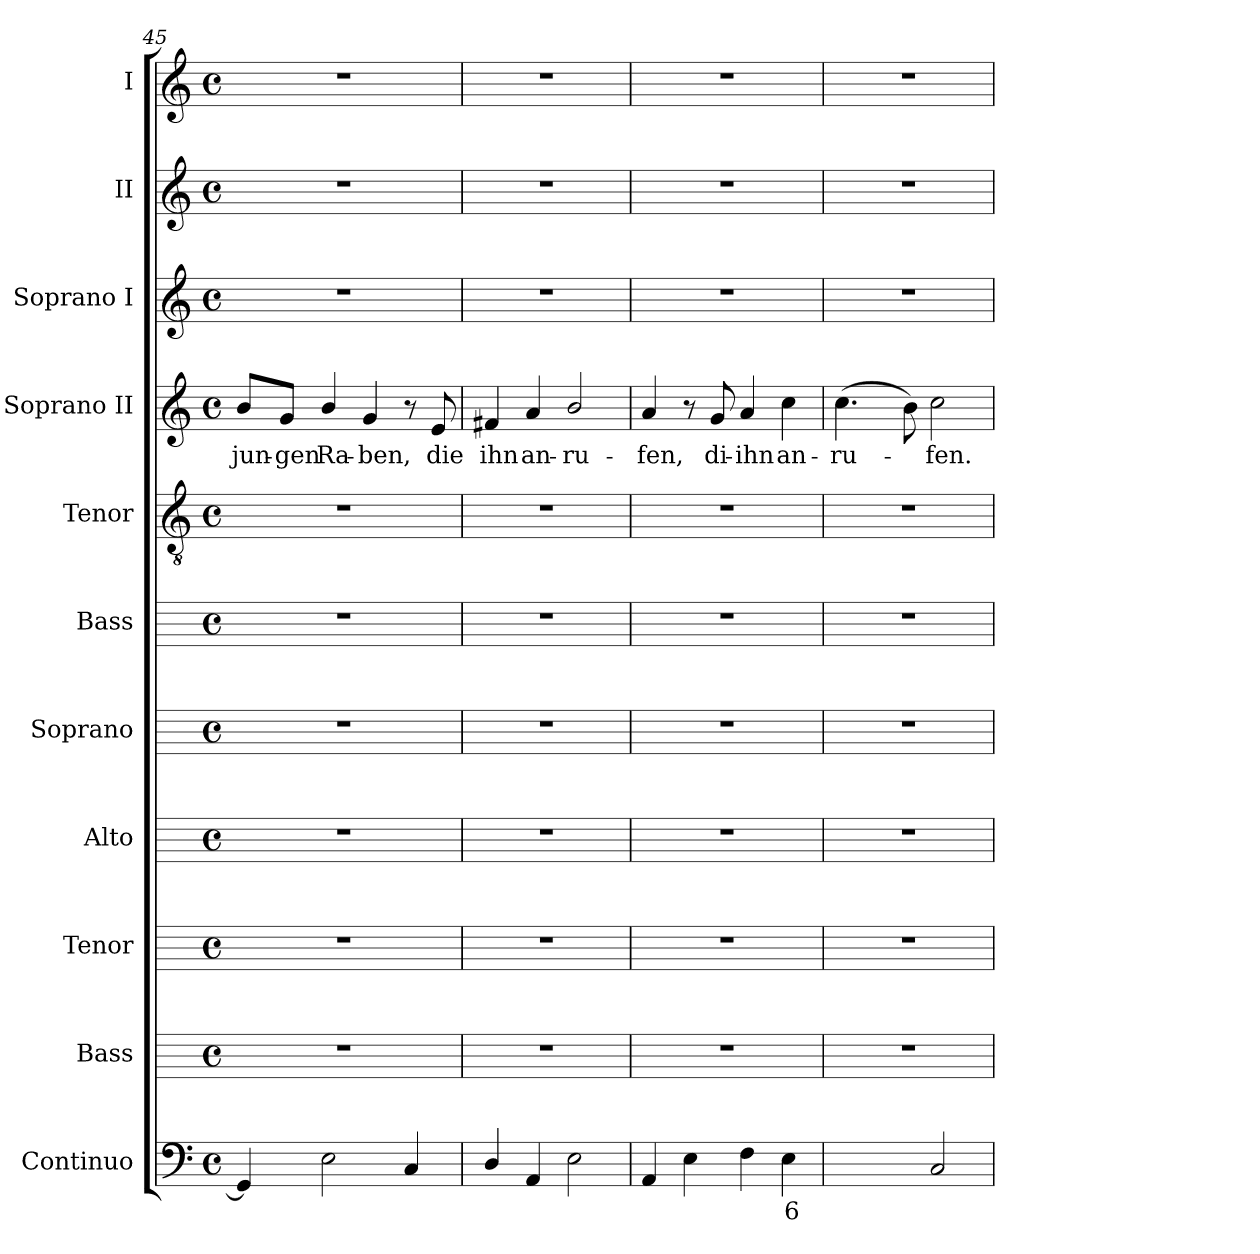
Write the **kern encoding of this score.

**kern	**text	**kern	**kern	**kern	**kern	**kern	**kern	**kern	**text	**kern	**kern	**kern
*part11	*part11	*part10	*part9	*part8	*part7	*part6	*part5	*part4	*part4	*part3	*part2	*part1
*staff11	*staff11	*staff10	*staff9	*staff8	*staff7	*staff6	*staff5	*staff4	*staff4	*staff3	*staff2	*staff1
*I"Continuo	*	*I"Bass	*I"Tenor	*I"Alto	*I"Soprano	*I"Bass	*I"Tenor	*I"Soprano II	*	*I"Soprano I	*I"II	*I"I
*	*	*I'B	*I'T	*I'A	*I'S	*I'B	*I'T	*I'S II	*	*I'S I	*I'II	*I'I
*clefF4	*	*	*	*	*	*	*clefGv2	*clefG2	*	*clefG2	*clefG2	*clefG2
*	*	*ITrd4c7	*ITrd4c7	*ITrd4c7	*ITrd4c7	*	*	*	*	*	*	*
*k[]	*	*	*	*	*	*	*k[]	*k[]	*	*k[]	*k[]	*k[]
*C:	*	*	*	*	*	*	*C:	*C:	*	*C:	*C:	*C:
*M4/4	*	*M4/4	*M4/4	*M4/4	*M4/4	*M4/4	*M4/4	*M4/4	*	*M4/4	*M4/4	*M4/4
*met(c)	*	*met(c)	*met(c)	*met(c)	*met(c)	*met(c)	*met(c)	*met(c)	*	*met(c)	*met(c)	*met(c)
=45	=45	=45	=45	=45	=45	=45	=45	=45	=45	=45	=45	=45
!	!	!	!	!	!	!	!	!	!LO:LY:b	!	!	!
4GG]	.	1r	1r	1r	1r	1r	1r	8b/L	jun-	1r	1r	1r
!	!	!	!	!	!	!	!	!	!LO:LY:b	!	!	!
.	.	.	.	.	.	.	.	8g/J	-gen	.	.	.
!	!	!	!	!	!	!	!	!	!LO:LY:b	!	!	!
2E	.	.	.	.	.	.	.	4b/	Ra-	.	.	.
!	!	!	!	!	!	!	!	!	!LO:LY:b	!	!	!
.	.	.	.	.	.	.	.	4g	-ben,	.	.	.
4C	.	.	.	.	.	.	.	8r	.	.	.	.
!	!	!	!	!	!	!	!	!	!LO:LY:b	!	!	!
.	.	.	.	.	.	.	.	8e	die	.	.	.
=46	=46	=46	=46	=46	=46	=46	=46	=46	=46	=46	=46	=46
!	!	!	!	!	!	!	!	!	!LO:LY:b	!	!	!
4D/	.	1r	1r	1r	1r	1r	1r	4f#X	ihn	1r	1r	1r
!	!	!	!	!	!	!	!	!	!LO:LY:b	!	!	!
4AA	.	.	.	.	.	.	.	4a	an-	.	.	.
!	!	!	!	!	!	!	!	!	!LO:LY:b	!	!	!
2E	.	.	.	.	.	.	.	2b/	-ru-	.	.	.
=47	=47	=47	=47	=47	=47	=47	=47	=47	=47	=47	=47	=47
!	!	!	!	!	!	!	!	!	!LO:LY:b	!	!	!
4AA	.	1r	1r	1r	1r	1r	1r	4a	-fen,	1r	1r	1r
4E	.	.	.	.	.	.	.	8r	.	.	.	.
!	!	!	!	!	!	!	!	!	!LO:LY:b	!	!	!
.	.	.	.	.	.	.	.	8g	di-	.	.	.
!	!	!	!	!	!	!	!	!	!LO:LY:b	!	!	!
4F	.	.	.	.	.	.	.	4a	-ihn	.	.	.
!	!LO:LY:b	!	!	!	!	!	!	!	!LO:LY:b	!	!	!
4E	6	.	.	.	.	.	.	4cc	an-	.	.	.
=48	=48	=48	=48	=48	=48	=48	=48	=48	=48	=48	=48	=48
!	!LO:LY:b	!	!	!	!	!	!	!	!LO:LY:b	!	!	!
[4Gyy	4	1r	1r	1r	1r	1r	1r	(>4.cc	-ru-	1r	1r	1r
!	!LO:LY:b	!	!	!	!	!	!	!	!	!	!	!
4Gyy]	3	.	.	.	.	.	.	.	.	.	.	.
.	.	.	.	.	.	.	.	8b)	.	.	.	.
!	!	!	!	!	!	!	!	!	!LO:LY:b	!	!	!
2C	.	.	.	.	.	.	.	2cc	fen.	.	.	.
=	=	=	=	=	=	=	=	=	=	=	=	=
*-	*-	*-	*-	*-	*-	*-	*-	*-	*-	*-	*-	*-
